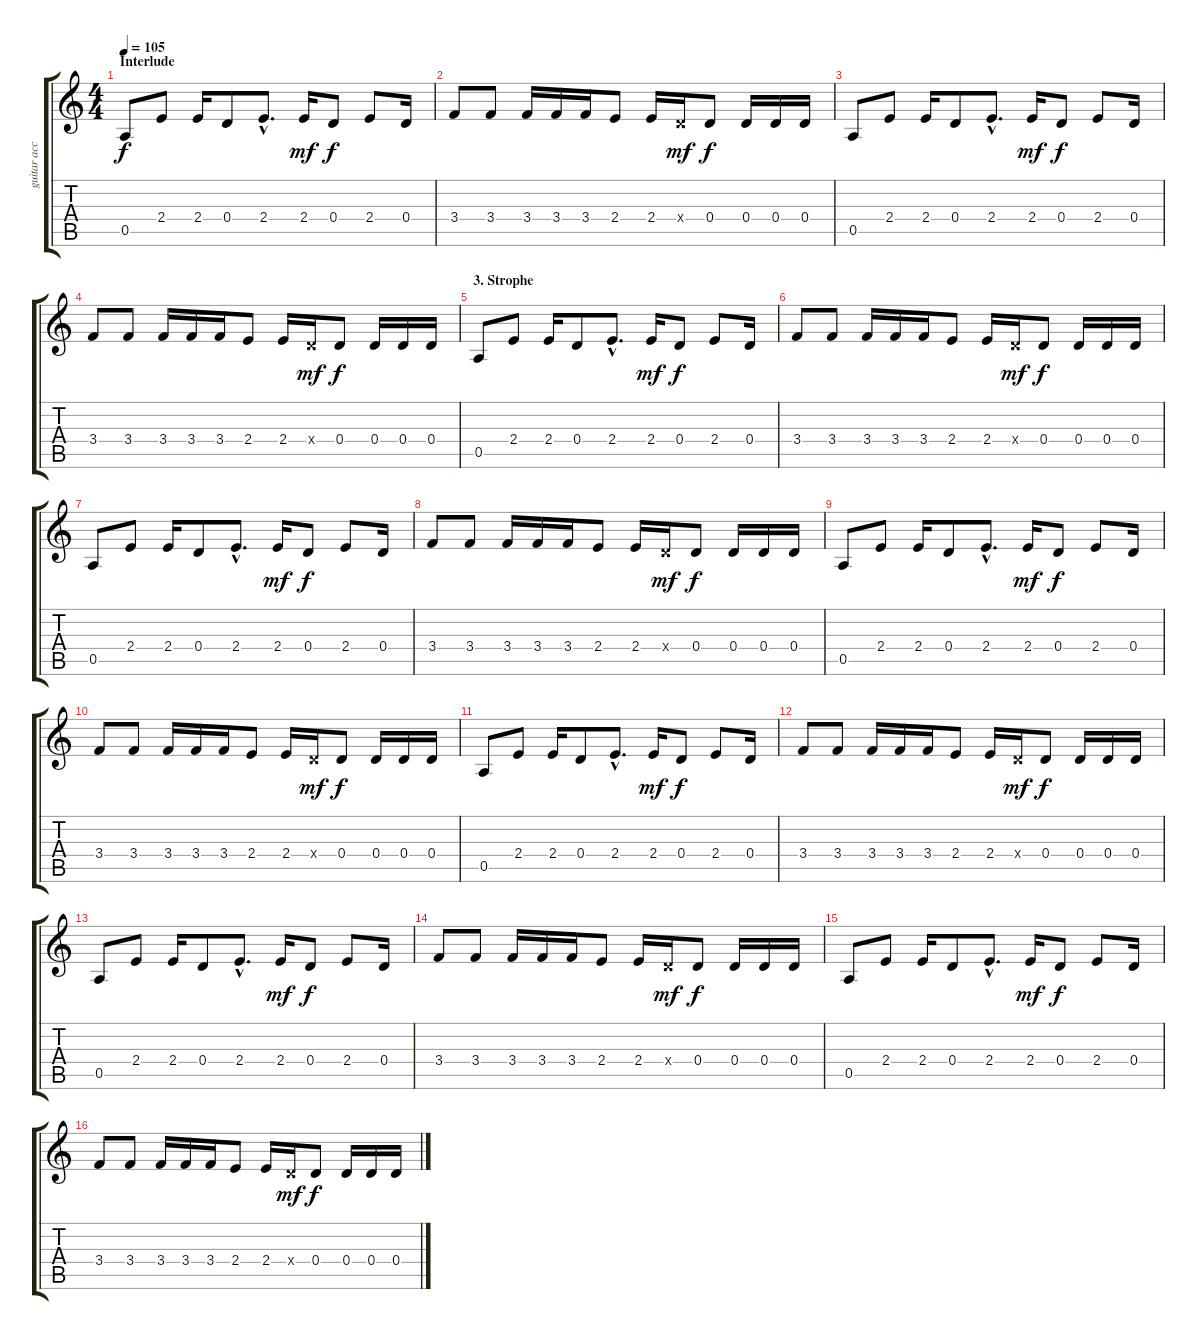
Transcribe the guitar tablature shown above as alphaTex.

\track ("guitar acc." "guitar acc") {instrument acousticguitarsteel}
\staff {score tabs}
\tuning (E4 B3 G3 D3 A2 E2) {hide}
\ts (4 4)
\section ("" "Interlude")
\tempo 105
\clef g2
\ks c
0.5.8{dy f} 2.4.8 2.4.16 0.4.8 2.4{hac}.8{d} 2.4.16{dy mf} 0.4.8{dy f} 2.4.8 0.4.16 |
3.4.8 3.4.8 3.4.16 3.4.16 3.4.16 2.4.8 2.4.16 0.4{x}.16{dy mf} 0.4.8{dy f} 0.4.16 0.4.16 0.4.16 |
0.5.8 2.4.8 2.4.16 0.4.8 2.4{hac}.8{d} 2.4.16{dy mf} 0.4.8{dy f} 2.4.8 0.4.16 |
3.4.8 3.4.8 3.4.16 3.4.16 3.4.16 2.4.8 2.4.16 0.4{x}.16{dy mf} 0.4.8{dy f} 0.4.16 0.4.16 0.4.16 |
\section ("" "3. Strophe")
0.5.8 2.4.8 2.4.16 0.4.8 2.4{hac}.8{d} 2.4.16{dy mf} 0.4.8{dy f} 2.4.8 0.4.16 |
3.4.8 3.4.8 3.4.16 3.4.16 3.4.16 2.4.8 2.4.16 0.4{x}.16{dy mf} 0.4.8{dy f} 0.4.16 0.4.16 0.4.16 |
0.5.8 2.4.8 2.4.16 0.4.8 2.4{hac}.8{d} 2.4.16{dy mf} 0.4.8{dy f} 2.4.8 0.4.16 |
3.4.8 3.4.8 3.4.16 3.4.16 3.4.16 2.4.8 2.4.16 0.4{x}.16{dy mf} 0.4.8{dy f} 0.4.16 0.4.16 0.4.16 |
0.5.8 2.4.8 2.4.16 0.4.8 2.4{hac}.8{d} 2.4.16{dy mf} 0.4.8{dy f} 2.4.8 0.4.16 |
3.4.8 3.4.8 3.4.16 3.4.16 3.4.16 2.4.8 2.4.16 0.4{x}.16{dy mf} 0.4.8{dy f} 0.4.16 0.4.16 0.4.16 |
0.5.8 2.4.8 2.4.16 0.4.8 2.4{hac}.8{d} 2.4.16{dy mf} 0.4.8{dy f} 2.4.8 0.4.16 |
3.4.8 3.4.8 3.4.16 3.4.16 3.4.16 2.4.8 2.4.16 0.4{x}.16{dy mf} 0.4.8{dy f} 0.4.16 0.4.16 0.4.16 |
0.5.8 2.4.8 2.4.16 0.4.8 2.4{hac}.8{d} 2.4.16{dy mf} 0.4.8{dy f} 2.4.8 0.4.16 |
3.4.8 3.4.8 3.4.16 3.4.16 3.4.16 2.4.8 2.4.16 0.4{x}.16{dy mf} 0.4.8{dy f} 0.4.16 0.4.16 0.4.16 |
0.5.8 2.4.8 2.4.16 0.4.8 2.4{hac}.8{d} 2.4.16{dy mf} 0.4.8{dy f} 2.4.8 0.4.16 |
3.4.8 3.4.8 3.4.16 3.4.16 3.4.16 2.4.8 2.4.16 0.4{x}.16{dy mf} 0.4.8{dy f} 0.4.16 0.4.16 0.4.16
